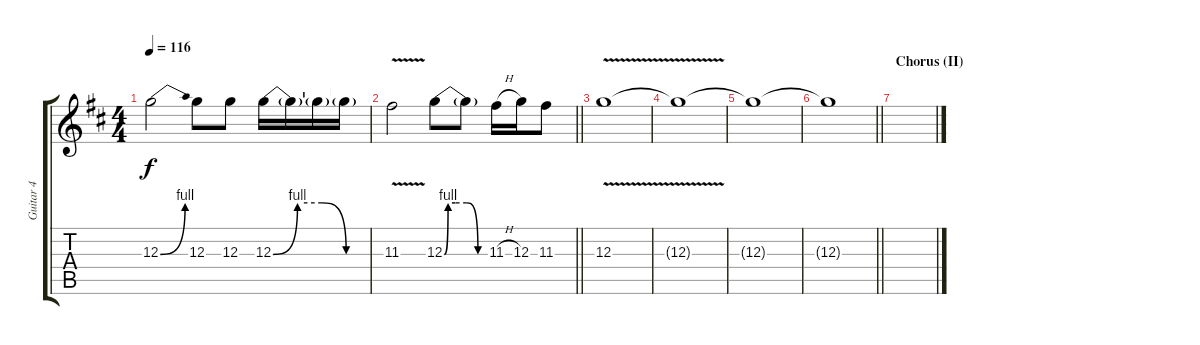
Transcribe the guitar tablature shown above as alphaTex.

\track ("Guitar 4" "Guitar 4") {instrument overdrivenguitar}
\staff {score tabs}
\tuning (E4 B3 G3 D3 A2 E2) {hide}
\ts (4 4)
\tempo 116
\clef g2
\ks d
12.3{be (bend 0 0 60 4)}.2{dy f} 12.3.8 12.3.8 12.3{be (custom 0 0 15 4 30 4 45 0 60 0)}.16 12.3{t}.16 12.3{t}.16 12.3{t}.16 |
\barLineRight lightlight
11.3{v}.2 12.3{be (custom 0 0 5 4 15 4 30 4 45 0 60 0)}.8 12.3{t}.8 11.3{h}.16 12.3.16 11.3.8 |
12.3{v}.1 |
12.3{t}.1 |
12.3{t}.1{volume 0 instrument overdrivenguitar} |
\barLineRight lightlight
12.3{t}.1 |
\section ("" "Chorus (II)")
